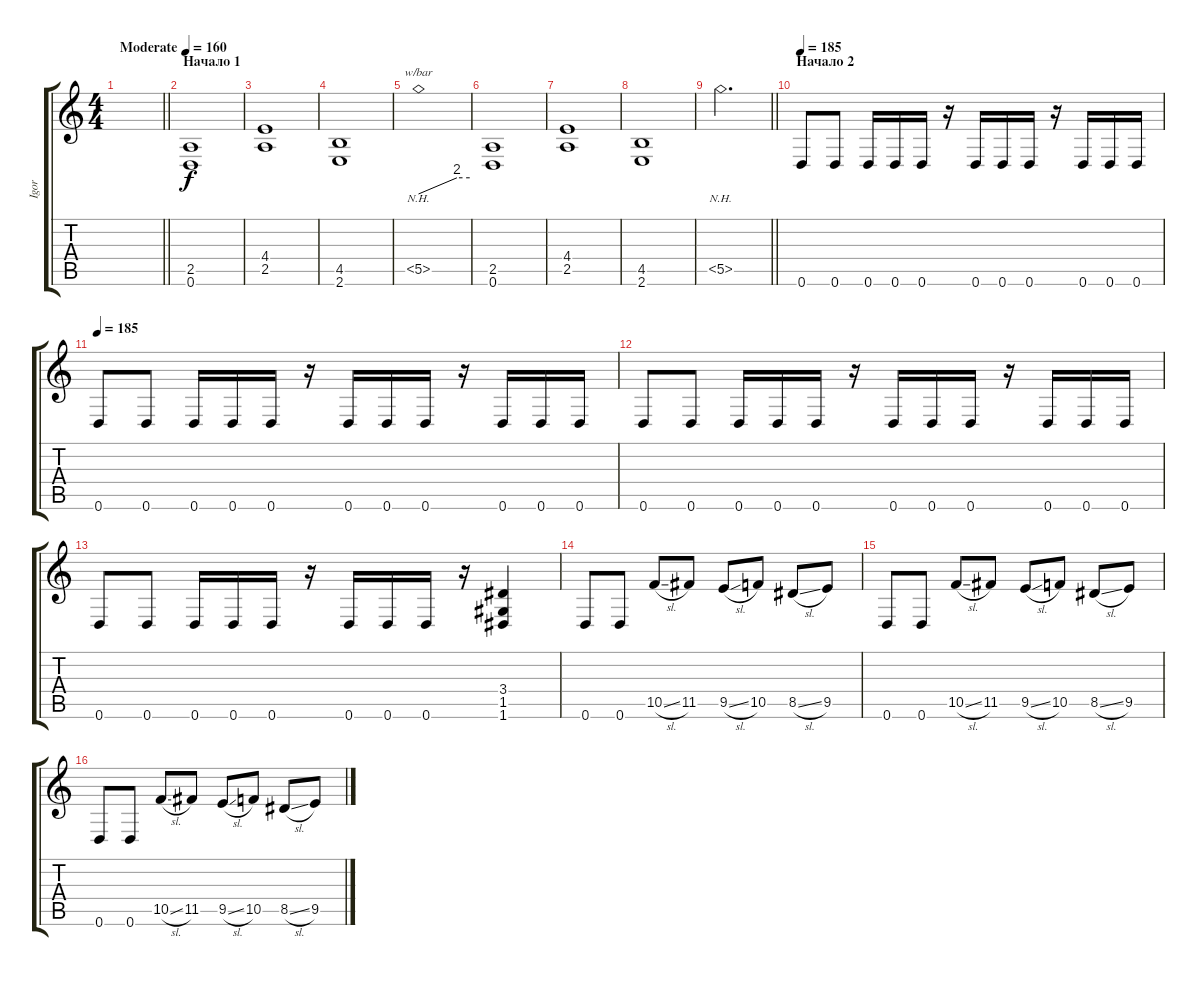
\track ("Igor" "Igor") {instrument overdrivenguitar}
\staff {score tabs}
\tuning (D4 A3 F3 C3 G2 D2) {hide}
\ts (4 4)
\tempo (160 "Moderate")
\clef g2
\barLineRight lightlight
\ks c
|
\section ("" "Начало 1")
(2.5 0.6).1 |
(4.4 2.5).1 |
(4.5 2.6).1 |
5.5{nh}.1{tbe (custom default 0 0 45 8 60 8)} |
(2.5 0.6).1 |
(4.4 2.5).1 |
(4.5 2.6).1 |
\barLineRight lightlight
5.5{nh}.2{d} |
\section ("" "Начало 2")
\tempo 185
0.6.8 0.6.8 0.6.16 0.6.16 0.6.16 r.16 0.6.16 0.6.16 0.6.16 r.16 0.6.16 0.6.16 0.6.16 |
\tempo 185
0.6.8 0.6.8 0.6.16 0.6.16 0.6.16 r.16 0.6.16 0.6.16 0.6.16 r.16 0.6.16 0.6.16 0.6.16 |
0.6.8 0.6.8 0.6.16 0.6.16 0.6.16 r.16 0.6.16 0.6.16 0.6.16 r.16 0.6.16 0.6.16 0.6.16 |
0.6.8 0.6.8 0.6.16 0.6.16 0.6.16 r.16 0.6.16 0.6.16 0.6.16 r.16 (3.4 1.5 1.6).4 |
0.6.8 0.6.8 10.5{sl}.8 11.5.8 9.5{sl}.8 10.5.8 8.5{sl}.8 9.5.8 |
0.6.8 0.6.8 10.5{sl}.8 11.5.8 9.5{sl}.8 10.5.8 8.5{sl}.8 9.5.8 |
0.6.8 0.6.8 10.5{sl}.8 11.5.8 9.5{sl}.8 10.5.8 8.5{sl}.8 9.5.8
